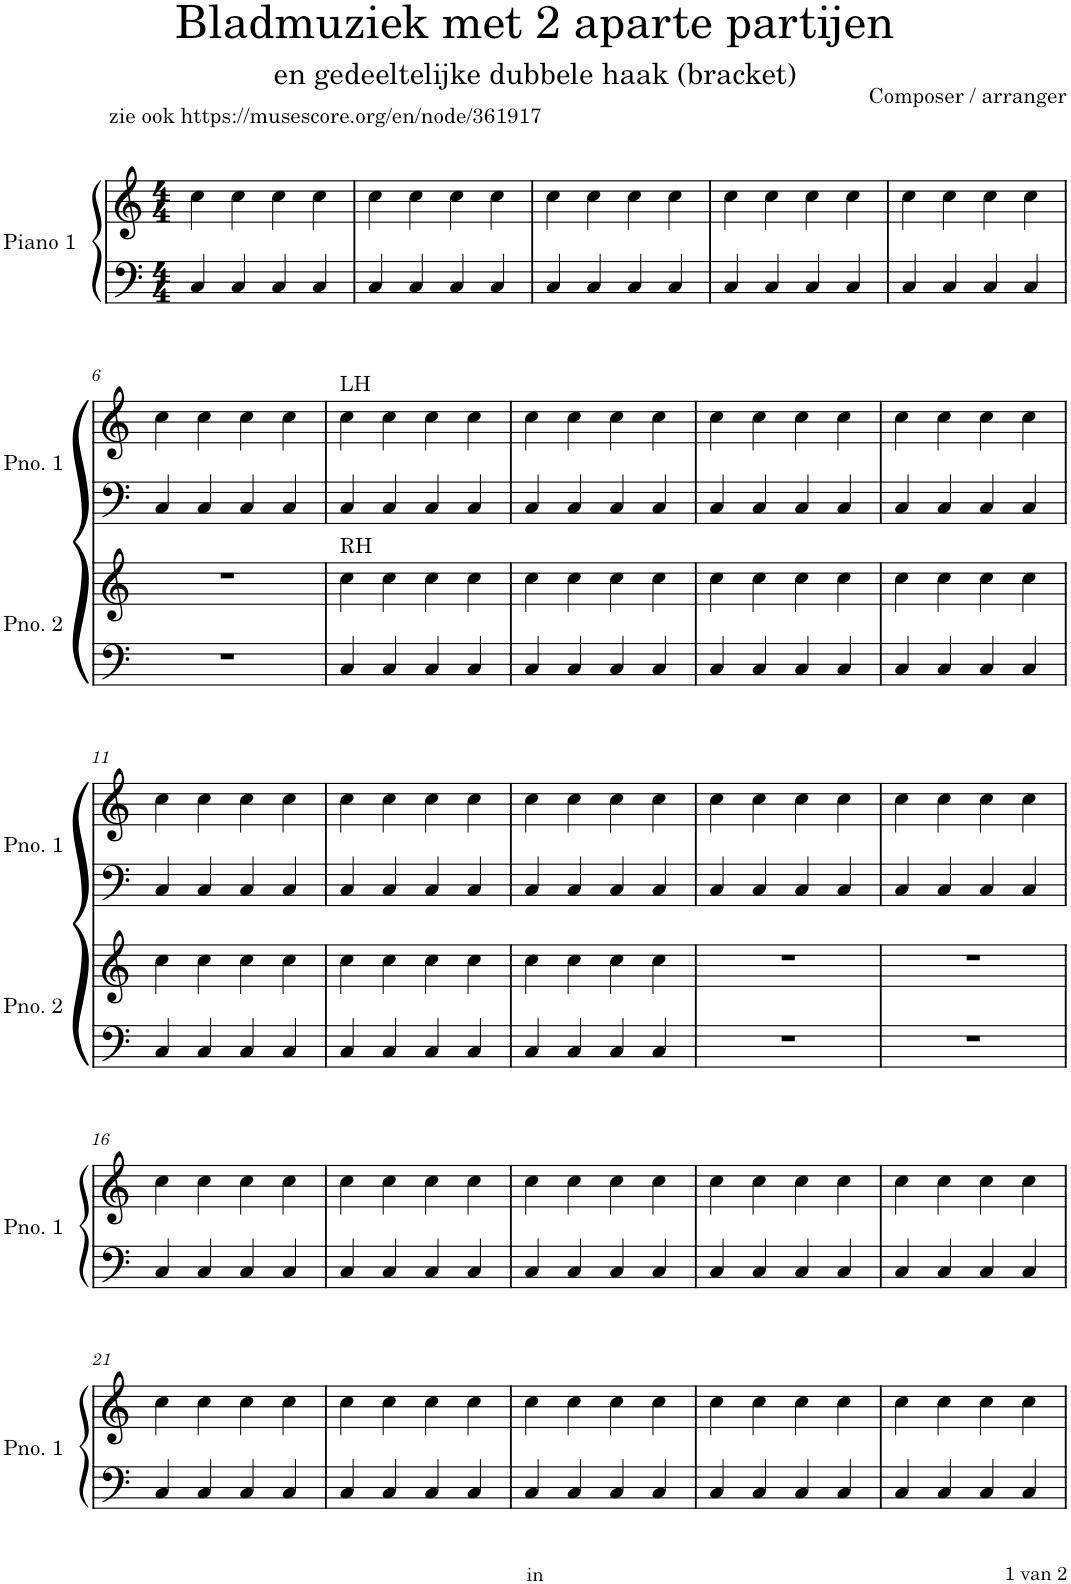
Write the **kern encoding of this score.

**kern	**kern	**kern	**kern
*part4	*part3	*part2	*part1
*staff4	*staff3	*staff2	*staff1
*I"Piano 2	*I"Piano 2	*I"Piano 1	*I"Piano 1
*I'Pno. 2	*I'Pno. 2	*I'Pno. 1	*I'Pno. 1
*stria5	*stria5	*	*
*clefF4	*clefG2	*clefF4	*clefG2
*k[]	*k[]	*k[]	*k[]
*M4/4	*M4/4	*M4/4	*M4/4
=1	=1	=1	=1
!	!	!	!LO:TX:a:t=zie ook https&colon;//musescore.org/en/node/361917
1r	1r	4C/	4cc\
.	.	4C/	4cc\
.	.	4C/	4cc\
.	.	4C/	4cc\
=2	=2	=2	=2
1r	1r	4C/	4cc\
.	.	4C/	4cc\
.	.	4C/	4cc\
.	.	4C/	4cc\
=3	=3	=3	=3
1r	1r	4C/	4cc\
.	.	4C/	4cc\
.	.	4C/	4cc\
.	.	4C/	4cc\
=4	=4	=4	=4
1r	1r	4C/	4cc\
.	.	4C/	4cc\
.	.	4C/	4cc\
.	.	4C/	4cc\
=5	=5	=5	=5
1r	1r	4C/	4cc\
.	.	4C/	4cc\
.	.	4C/	4cc\
.	.	4C/	4cc\
!!LO:LB:g=z
=6	=6	=6	=6
1r	1r	4C/	4cc\
.	.	4C/	4cc\
.	.	4C/	4cc\
.	.	4C/	4cc\
=7	=7	=7	=7
!	!	!	!LO:TX:a:t=LH
!	!LO:TX:a:t=RH	!	!
4C/	4cc\	4C/	4cc\
4C/	4cc\	4C/	4cc\
4C/	4cc\	4C/	4cc\
4C/	4cc\	4C/	4cc\
=8	=8	=8	=8
4C/	4cc\	4C/	4cc\
4C/	4cc\	4C/	4cc\
4C/	4cc\	4C/	4cc\
4C/	4cc\	4C/	4cc\
=9	=9	=9	=9
4C/	4cc\	4C/	4cc\
4C/	4cc\	4C/	4cc\
4C/	4cc\	4C/	4cc\
4C/	4cc\	4C/	4cc\
=10	=10	=10	=10
4C/	4cc\	4C/	4cc\
4C/	4cc\	4C/	4cc\
4C/	4cc\	4C/	4cc\
4C/	4cc\	4C/	4cc\
!!LO:LB:g=z
=11	=11	=11	=11
4C/	4cc\	4C/	4cc\
4C/	4cc\	4C/	4cc\
4C/	4cc\	4C/	4cc\
4C/	4cc\	4C/	4cc\
=12	=12	=12	=12
4C/	4cc\	4C/	4cc\
4C/	4cc\	4C/	4cc\
4C/	4cc\	4C/	4cc\
4C/	4cc\	4C/	4cc\
=13	=13	=13	=13
4C/	4cc\	4C/	4cc\
4C/	4cc\	4C/	4cc\
4C/	4cc\	4C/	4cc\
4C/	4cc\	4C/	4cc\
=14	=14	=14	=14
1r	1r	4C/	4cc\
.	.	4C/	4cc\
.	.	4C/	4cc\
.	.	4C/	4cc\
=15	=15	=15	=15
1r	1r	4C/	4cc\
.	.	4C/	4cc\
.	.	4C/	4cc\
.	.	4C/	4cc\
!!LO:LB:g=z
=16	=16	=16	=16
1r	1r	4C/	4cc\
.	.	4C/	4cc\
.	.	4C/	4cc\
.	.	4C/	4cc\
=17	=17	=17	=17
1r	1r	4C/	4cc\
.	.	4C/	4cc\
.	.	4C/	4cc\
.	.	4C/	4cc\
=18	=18	=18	=18
1r	1r	4C/	4cc\
.	.	4C/	4cc\
.	.	4C/	4cc\
.	.	4C/	4cc\
=19	=19	=19	=19
1r	1r	4C/	4cc\
.	.	4C/	4cc\
.	.	4C/	4cc\
.	.	4C/	4cc\
=20	=20	=20	=20
1r	1r	4C/	4cc\
.	.	4C/	4cc\
.	.	4C/	4cc\
.	.	4C/	4cc\
!!LO:LB:g=z
=21	=21	=21	=21
1r	1r	4C/	4cc\
.	.	4C/	4cc\
.	.	4C/	4cc\
.	.	4C/	4cc\
=22	=22	=22	=22
1r	1r	4C/	4cc\
.	.	4C/	4cc\
.	.	4C/	4cc\
.	.	4C/	4cc\
=23	=23	=23	=23
1r	1r	4C/	4cc\
.	.	4C/	4cc\
.	.	4C/	4cc\
.	.	4C/	4cc\
=24	=24	=24	=24
1r	1r	4C/	4cc\
.	.	4C/	4cc\
.	.	4C/	4cc\
.	.	4C/	4cc\
=25	=25	=25	=25
1r	1r	4C/	4cc\
.	.	4C/	4cc\
.	.	4C/	4cc\
.	.	4C/	4cc\
=	=	=	=
*-	*-	*-	*-
